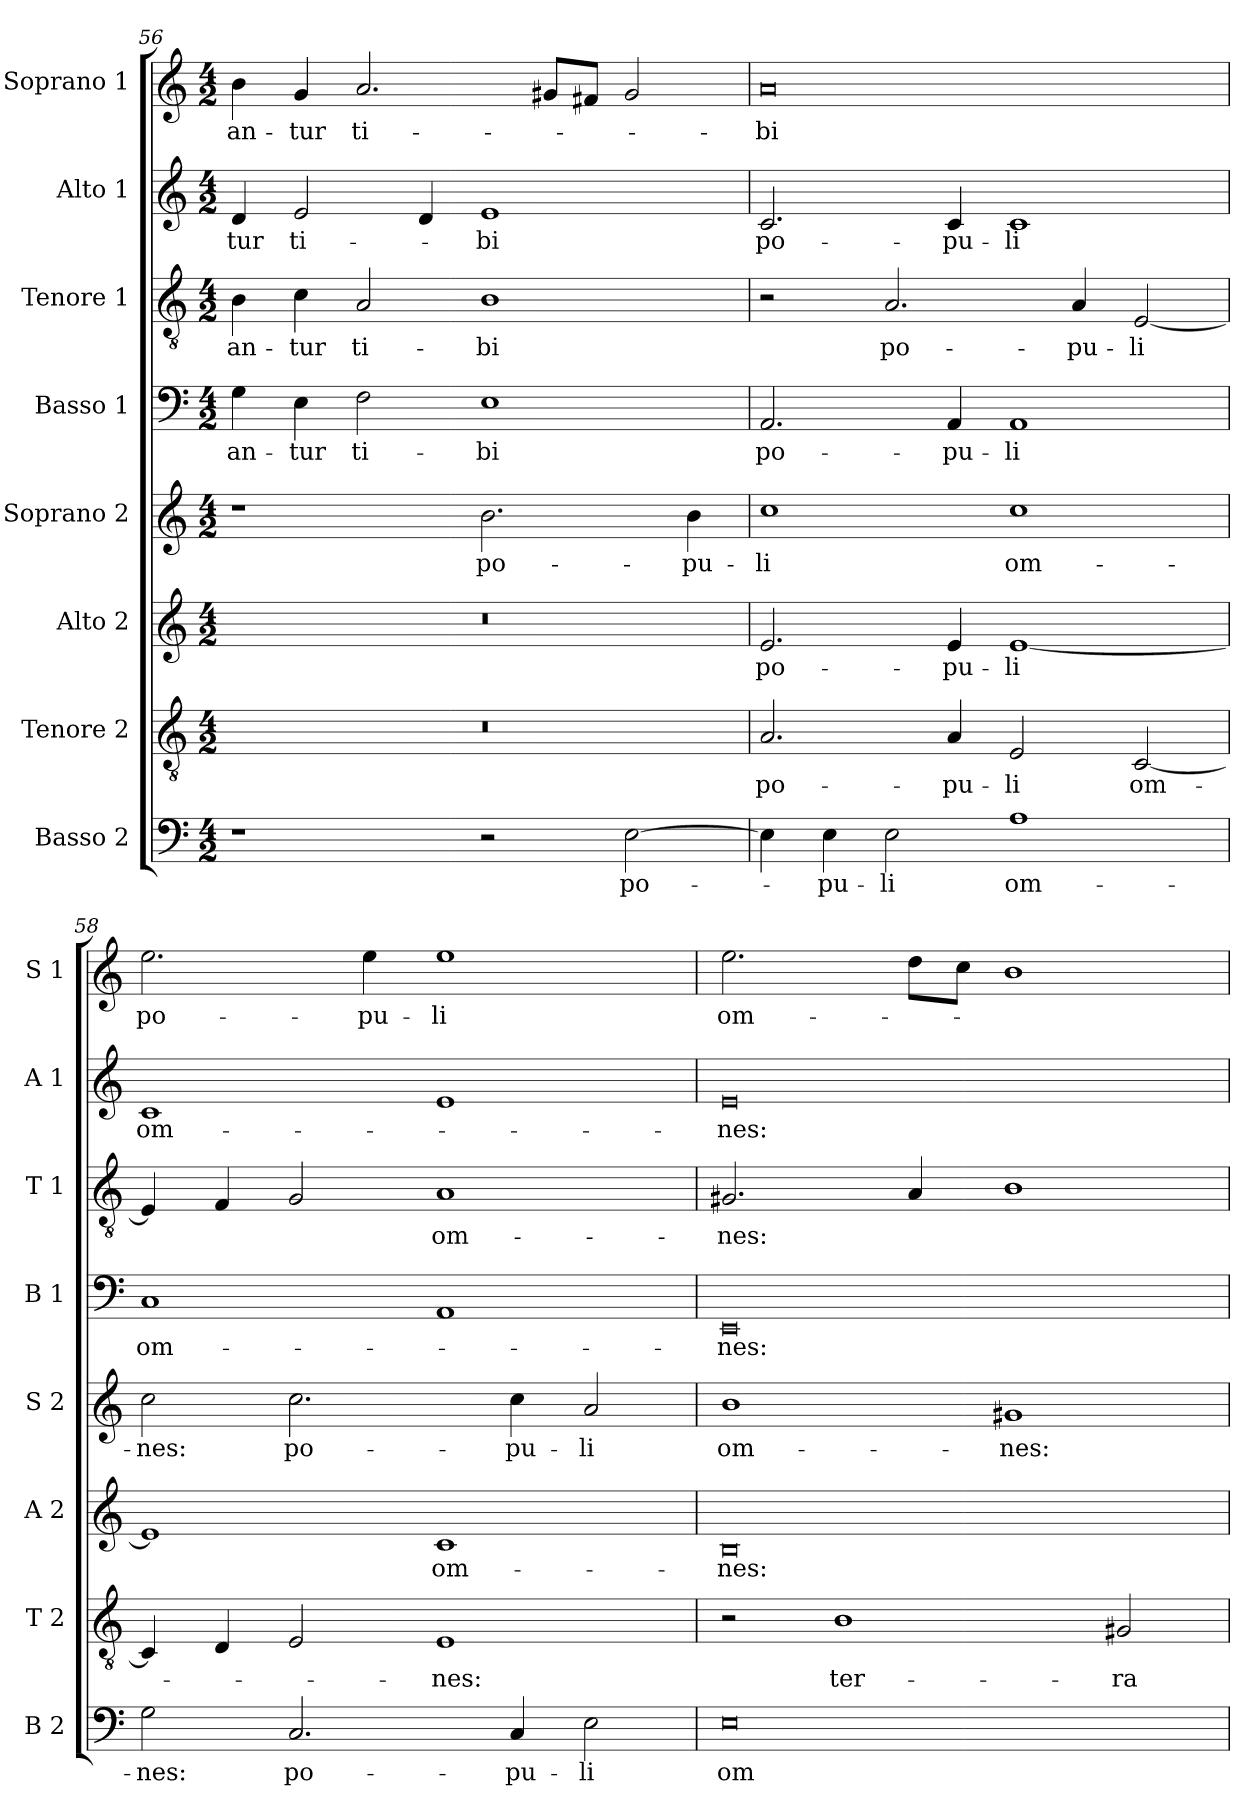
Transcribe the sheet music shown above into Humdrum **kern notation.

**kern	**text	**kern	**text	**kern	**text	**kern	**text	**kern	**text	**kern	**text	**kern	**text	**kern	**text
*part8	*part8	*part7	*part7	*part6	*part6	*part5	*part5	*part4	*part4	*part3	*part3	*part2	*part2	*part1	*part1
*staff8	*staff8	*staff7	*staff7	*staff6	*staff6	*staff5	*staff5	*staff4	*staff4	*staff3	*staff3	*staff2	*staff2	*staff1	*staff1
*I"Basso 2	*	*I"Tenore 2	*	*I"Alto 2	*	*I"Soprano 2	*	*I"Basso 1	*	*I"Tenore 1	*	*I"Alto 1	*	*I"Soprano 1	*
*I'B 2	*	*I'T 2	*	*I'A 2	*	*I'S 2	*	*I'B 1	*	*I'T 1	*	*I'A 1	*	*I'S 1	*
*clefF4	*	*clefGv2	*	*clefG2	*	*clefG2	*	*clefF4	*	*clefGv2	*	*clefG2	*	*clefG2	*
*k[]	*	*k[]	*	*k[]	*	*k[]	*	*k[]	*	*k[]	*	*k[]	*	*k[]	*
*C:	*	*C:	*	*C:	*	*C:	*	*C:	*	*C:	*	*C:	*	*C:	*
*M4/2	*	*M4/2	*	*M4/2	*	*M4/2	*	*M4/2	*	*M4/2	*	*M4/2	*	*M4/2	*
=56	=56	=56	=56	=56	=56	=56	=56	=56	=56	=56	=56	=56	=56	=56	=56
1r	.	0r	.	0r	.	1r	.	4G\	-an-	4B\	-an-	4d/	-tur	4b\	-an-
.	.	.	.	.	.	.	.	4E\	-tur	4c\	-tur	2e/	ti-	4g/	-tur
.	.	.	.	.	.	.	.	2F\	ti-	2A/	ti-	.	.	2.a/	ti-
.	.	.	.	.	.	.	.	.	.	.	.	4d/	.	.	.
2r	.	.	.	.	.	2.b\	po-	1E	-bi	1B	-bi	1e	-bi	.	.
.	.	.	.	.	.	.	.	.	.	.	.	.	.	8g#X/L	.
.	.	.	.	.	.	.	.	.	.	.	.	.	.	8f#X/J	.
[2E\	po-	.	.	.	.	.	.	.	.	.	.	.	.	2g#/	.
.	.	.	.	.	.	4b\	-pu-	.	.	.	.	.	.	.	.
=57	=57	=57	=57	=57	=57	=57	=57	=57	=57	=57	=57	=57	=57	=57	=57
4E\]	.	2.A/	po-	2.e/	po-	1cc	-li	2.AA/	po-	2r	.	2.c/	po-	0a	-bi
4E\	-pu-	.	.	.	.	.	.	.	.	.	.	.	.	.	.
2E\	-li	.	.	.	.	.	.	.	.	2.A/	po-	.	.	.	.
.	.	4A/	-pu-	4e/	-pu-	.	.	4AA/	-pu-	.	.	4c/	-pu-	.	.
1A	om-	2E/	-li	[1e	-li	1cc	om-	1AA	-li	.	.	1c	-li	.	.
.	.	.	.	.	.	.	.	.	.	4A/	-pu-	.	.	.	.
.	.	[2C/	om-	.	.	.	.	.	.	[2E/	-li	.	.	.	.
=58	=58	=58	=58	=58	=58	=58	=58	=58	=58	=58	=58	=58	=58	=58	=58
2G\	-nes:	4C/]	.	1e]	.	2cc\	-nes:	1C	om-	4E/]	.	1c	om-	2.ee\	po-
.	.	4D/	.	.	.	.	.	.	.	4F/	.	.	.	.	.
2.C/	po-	2E/	.	.	.	2.cc\	po-	.	.	2G/	.	.	.	.	.
.	.	.	.	.	.	.	.	.	.	.	.	.	.	4ee\	-pu-
.	.	1E	-nes:	1c	om-	.	.	1AA	.	1A	om-	1e	.	1ee	-li
4C/	-pu-	.	.	.	.	4cc\	-pu-	.	.	.	.	.	.	.	.
2E\	-li	.	.	.	.	2a/	-li	.	.	.	.	.	.	.	.
=59	=59	=59	=59	=59	=59	=59	=59	=59	=59	=59	=59	=59	=59	=59	=59
0E	om-	2r	.	0B	-nes:	1b	om-	0EE	-nes:	2.G#X/	-nes:	0e	-nes:	2.ee\	om-
.	.	1B	ter-	.	.	.	.	.	.	.	.	.	.	.	.
.	.	.	.	.	.	.	.	.	.	4A/	.	.	.	8dd\L	.
.	.	.	.	.	.	.	.	.	.	.	.	.	.	8cc\J	.
.	.	.	.	.	.	1g#X	-nes:	.	.	1B	.	.	.	1b	.
.	.	2G#X/	-ra	.	.	.	.	.	.	.	.	.	.	.	.
=	=	=	=	=	=	=	=	=	=	=	=	=	=	=	=
*-	*-	*-	*-	*-	*-	*-	*-	*-	*-	*-	*-	*-	*-	*-	*-
